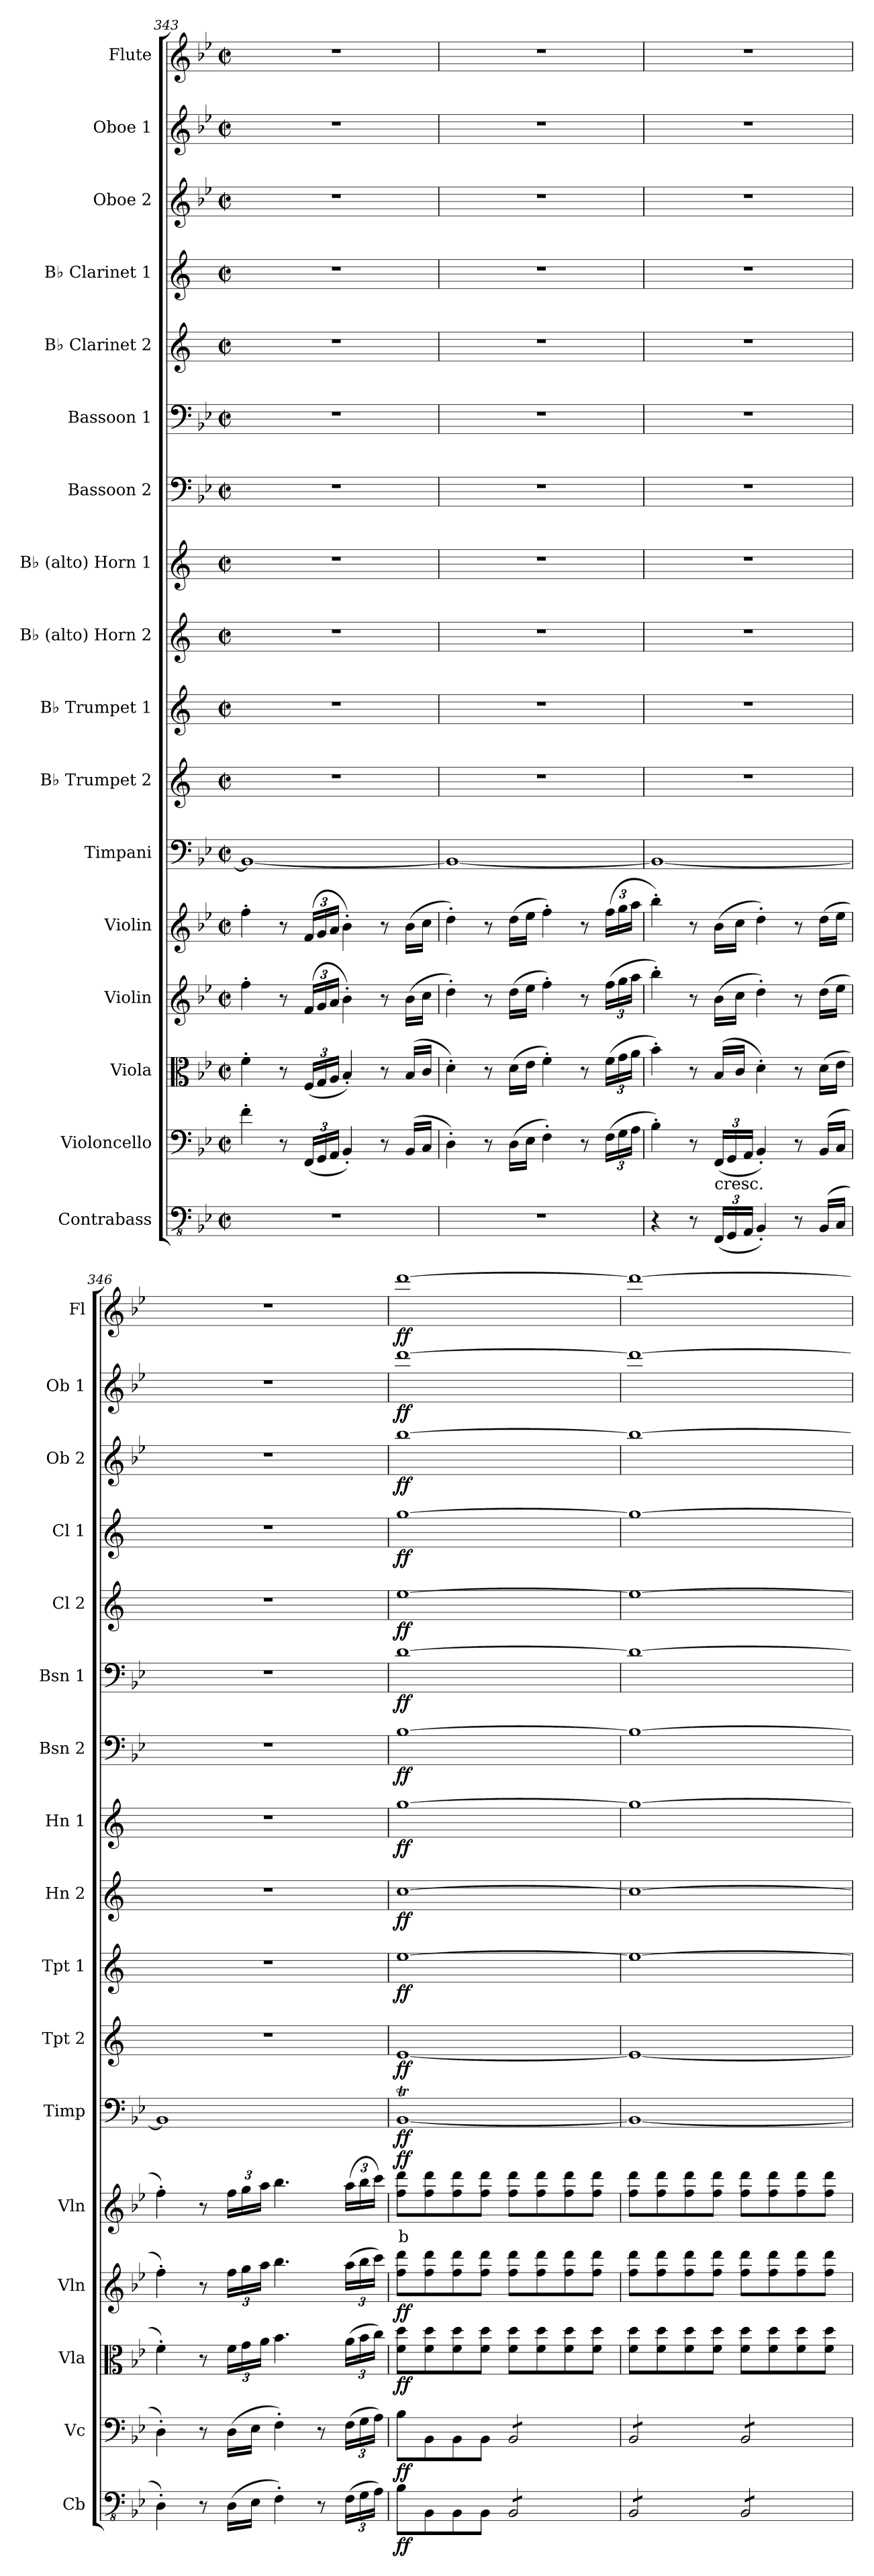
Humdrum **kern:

**kern	**dynam	**kern	**dynam	**kern	**dynam	**kern	**dynam	**kern	**text	**dynam	**kern	**dynam	**kern	**dynam	**kern	**dynam	**kern	**dynam	**kern	**dynam	**kern	**dynam	**kern	**dynam	**kern	**dynam	**kern	**dynam	**kern	**dynam	**kern	**dynam	**kern	**dynam
*part17	*part17	*part16	*part16	*part15	*part15	*part14	*part14	*part13	*part13	*part13	*part12	*part12	*part11	*part11	*part10	*part10	*part9	*part9	*part8	*part8	*part7	*part7	*part6	*part6	*part5	*part5	*part4	*part4	*part3	*part3	*part2	*part2	*part1	*part1
*staff17	*staff17	*staff16	*staff16	*staff15	*staff15	*staff14	*staff14	*staff13	*staff13	*staff13	*staff12	*staff12	*staff11	*staff11	*staff10	*staff10	*staff9	*staff9	*staff8	*staff8	*staff7	*staff7	*staff6	*staff6	*staff5	*staff5	*staff4	*staff4	*staff3	*staff3	*staff2	*staff2	*staff1	*staff1
*I"Contrabass	*	*I"Violoncello	*	*I"Viola	*	*I"Violin	*	*I"Violin	*	*	*I"Timpani	*	*I"B♭ Trumpet 2	*	*I"B♭ Trumpet 1	*	*I"B♭ (alto) Horn 2	*	*I"B♭ (alto) Horn 1	*	*I"Bassoon 2	*	*I"Bassoon 1	*	*I"B♭ Clarinet 2	*	*I"B♭ Clarinet 1	*	*I"Oboe 2	*	*I"Oboe 1	*	*I"Flute	*
*I'Cb	*	*I'Vc	*	*I'Vla	*	*I'Vln	*	*I'Vln	*	*	*I'Timp	*	*I'Tpt 2	*	*I'Tpt 1	*	*I'Hn 2	*	*I'Hn 1	*	*I'Bsn 2	*	*I'Bsn 1	*	*I'Cl 2	*	*I'Cl 1	*	*I'Ob 2	*	*I'Ob 1	*	*I'Fl	*
*clefFv4	*	*clefF4	*	*clefC3	*	*clefG2	*	*clefG2	*	*	*clefF4	*	*clefG2	*	*clefG2	*	*clefG2	*	*clefG2	*	*clefF4	*	*clefF4	*	*clefG2	*	*clefG2	*	*clefG2	*	*clefG2	*	*clefG2	*
*	*	*	*	*	*	*	*	*	*	*	*	*	*ITrd1c2	*	*ITrd1c2	*	*ITrd1c2	*	*ITrd1c2	*	*	*	*	*	*ITrd1c2	*	*ITrd1c2	*	*	*	*	*	*	*
*k[b-e-]	*	*k[b-e-]	*	*k[b-e-]	*	*k[b-e-]	*	*k[b-e-]	*	*	*k[b-e-]	*	*k[b-e-]	*	*k[b-e-]	*	*k[b-e-]	*	*k[b-e-]	*	*k[b-e-]	*	*k[b-e-]	*	*k[b-e-]	*	*k[b-e-]	*	*k[b-e-]	*	*k[b-e-]	*	*k[b-e-]	*
*M2/2	*	*M2/2	*	*M2/2	*	*M2/2	*	*M2/2	*	*	*M2/2	*	*M2/2	*	*M2/2	*	*M2/2	*	*M2/2	*	*M2/2	*	*M2/2	*	*M2/2	*	*M2/2	*	*M2/2	*	*M2/2	*	*M2/2	*
*met(c|)	*	*met(c|)	*	*met(c|)	*	*met(c|)	*	*met(c|)	*	*	*met(c|)	*	*met(c|)	*	*met(c|)	*	*met(c|)	*	*met(c|)	*	*met(c|)	*	*met(c|)	*	*met(c|)	*	*met(c|)	*	*met(c|)	*	*met(c|)	*	*met(c|)	*
=343	=343	=343	=343	=343	=343	=343	=343	=343	=343	=343	=343	=343	=343	=343	=343	=343	=343	=343	=343	=343	=343	=343	=343	=343	=343	=343	=343	=343	=343	=343	=343	=343	=343	=343
1r	.	4f'\	.	4f'\	.	4ff'\	.	4ff'\	.	.	1BB-_	.	1r	.	1r	.	1r	.	1r	.	1r	.	1r	.	1r	.	1r	.	1r	.	1r	.	1r	.
.	.	8r	.	8r	.	8r	.	8r	.	.	.	.	.	.	.	.	.	.	.	.	.	.	.	.	.	.	.	.	.	.	.	.	.	.
*	*	*Xbrackettup	*	*Xbrackettup	*	*Xbrackettup	*	*Xbrackettup	*	*	*	*	*	*	*	*	*	*	*	*	*	*	*	*	*	*	*	*	*	*	*	*	*	*
.	.	(<24FF/LL	.	(<24F/LL	.	(>24f/LL	.	(>24f/LL	.	.	.	.	.	.	.	.	.	.	.	.	.	.	.	.	.	.	.	.	.	.	.	.	.	.
.	.	24GG/	.	24G/	.	24g/	.	24g/	.	.	.	.	.	.	.	.	.	.	.	.	.	.	.	.	.	.	.	.	.	.	.	.	.	.
.	.	24AA/JJ	.	24A/JJ	.	24a/JJ	.	24a/JJ	.	.	.	.	.	.	.	.	.	.	.	.	.	.	.	.	.	.	.	.	.	.	.	.	.	.
.	.	4BB-'/)	.	4B-'/)	.	4b-'\)	.	4b-'\)	.	.	.	.	.	.	.	.	.	.	.	.	.	.	.	.	.	.	.	.	.	.	.	.	.	.
.	.	8r	.	8r	.	8r	.	8r	.	.	.	.	.	.	.	.	.	.	.	.	.	.	.	.	.	.	.	.	.	.	.	.	.	.
.	.	(<16BB-/LL	.	(<16B-/LL	.	(>16b-\LL	.	(>16b-\LL	.	.	.	.	.	.	.	.	.	.	.	.	.	.	.	.	.	.	.	.	.	.	.	.	.	.
.	.	16C/JJ	.	16c/JJ	.	16cc\JJ	.	16cc\JJ	.	.	.	.	.	.	.	.	.	.	.	.	.	.	.	.	.	.	.	.	.	.	.	.	.	.
=344	=344	=344	=344	=344	=344	=344	=344	=344	=344	=344	=344	=344	=344	=344	=344	=344	=344	=344	=344	=344	=344	=344	=344	=344	=344	=344	=344	=344	=344	=344	=344	=344	=344	=344
1r	.	4D'\)	.	4d'\)	.	4dd'\)	.	4dd'\)	.	.	1BB-_	.	1r	.	1r	.	1r	.	1r	.	1r	.	1r	.	1r	.	1r	.	1r	.	1r	.	1r	.
.	.	8r	.	8r	.	8r	.	8r	.	.	.	.	.	.	.	.	.	.	.	.	.	.	.	.	.	.	.	.	.	.	.	.	.	.
.	.	(>16D\LL	.	(>16d\LL	.	(>16dd\LL	.	(>16dd\LL	.	.	.	.	.	.	.	.	.	.	.	.	.	.	.	.	.	.	.	.	.	.	.	.	.	.
.	.	16E-\JJ	.	16e-\JJ	.	16ee-\JJ	.	16ee-\JJ	.	.	.	.	.	.	.	.	.	.	.	.	.	.	.	.	.	.	.	.	.	.	.	.	.	.
.	.	4F'\)	.	4f'\)	.	4ff'\)	.	4ff'\)	.	.	.	.	.	.	.	.	.	.	.	.	.	.	.	.	.	.	.	.	.	.	.	.	.	.
.	.	8r	.	8r	.	8r	.	8r	.	.	.	.	.	.	.	.	.	.	.	.	.	.	.	.	.	.	.	.	.	.	.	.	.	.
.	.	(>24F\LL	.	(>24f\LL	.	(>24ff\LL	.	(>24ff\LL	.	.	.	.	.	.	.	.	.	.	.	.	.	.	.	.	.	.	.	.	.	.	.	.	.	.
.	.	24G\	.	24g\	.	24gg\	.	24gg\	.	.	.	.	.	.	.	.	.	.	.	.	.	.	.	.	.	.	.	.	.	.	.	.	.	.
.	.	24A\JJ	.	24a\JJ	.	24aa\JJ	.	24aa\JJ	.	.	.	.	.	.	.	.	.	.	.	.	.	.	.	.	.	.	.	.	.	.	.	.	.	.
=345	=345	=345	=345	=345	=345	=345	=345	=345	=345	=345	=345	=345	=345	=345	=345	=345	=345	=345	=345	=345	=345	=345	=345	=345	=345	=345	=345	=345	=345	=345	=345	=345	=345	=345
4r	.	4B-'\)	.	4b-'\)	.	4bb-'\)	.	4bb-'\)	.	.	1BB-_	.	1r	.	1r	.	1r	.	1r	.	1r	.	1r	.	1r	.	1r	.	1r	.	1r	.	1r	.
8r	.	8r	.	8r	.	8r	.	8r	.	.	.	.	.	.	.	.	.	.	.	.	.	.	.	.	.	.	.	.	.	.	.	.	.	.
*Xbrackettup	*	*	*	*	*	*	*	*	*	*	*	*	*	*	*	*	*	*	*	*	*	*	*	*	*	*	*	*	*	*	*	*	*	*
!LO:TX:a:t=cresc.	!	!	!	!	!	!	!	!	!	!	!	!	!	!	!	!	!	!	!	!	!	!	!	!	!	!	!	!	!	!	!	!	!	!
(<24FFF/LL	.	(<24FF/LL	.	(>16B-/LL	.	(>16b-\LL	.	(>16b-\LL	.	.	.	.	.	.	.	.	.	.	.	.	.	.	.	.	.	.	.	.	.	.	.	.	.	.
24GGG/	.	24GG/	.	.	.	.	.	.	.	.	.	.	.	.	.	.	.	.	.	.	.	.	.	.	.	.	.	.	.	.	.	.	.	.
.	.	.	.	16c/JJ	.	16cc\JJ	.	16cc\JJ	.	.	.	.	.	.	.	.	.	.	.	.	.	.	.	.	.	.	.	.	.	.	.	.	.	.
24AAA/JJ	.	24AA/JJ	.	.	.	.	.	.	.	.	.	.	.	.	.	.	.	.	.	.	.	.	.	.	.	.	.	.	.	.	.	.	.	.
4BBB-'/)	.	4BB-'/)	.	4d'\)	.	4dd'\)	.	4dd'\)	.	.	.	.	.	.	.	.	.	.	.	.	.	.	.	.	.	.	.	.	.	.	.	.	.	.
8r	.	8r	.	8r	.	8r	.	8r	.	.	.	.	.	.	.	.	.	.	.	.	.	.	.	.	.	.	.	.	.	.	.	.	.	.
(<16BBB-/LL	.	(<16BB-/LL	.	(>16d\LL	.	(>16dd\LL	.	(>16dd\LL	.	.	.	.	.	.	.	.	.	.	.	.	.	.	.	.	.	.	.	.	.	.	.	.	.	.
16CC/JJ	.	16C/JJ	.	16e-\JJ	.	16ee-\JJ	.	16ee-\JJ	.	.	.	.	.	.	.	.	.	.	.	.	.	.	.	.	.	.	.	.	.	.	.	.	.	.
!!LO:PB:g=z
=346	=346	=346	=346	=346	=346	=346	=346	=346	=346	=346	=346	=346	=346	=346	=346	=346	=346	=346	=346	=346	=346	=346	=346	=346	=346	=346	=346	=346	=346	=346	=346	=346	=346	=346
4DD'\)	.	4D'\)	.	4f'\)	.	4ff'\)	.	4ff'\)	.	.	1BB-]	.	1r	.	1r	.	1r	.	1r	.	1r	.	1r	.	1r	.	1r	.	1r	.	1r	.	1r	.
8r	.	8r	.	8r	.	8r	.	8r	.	.	.	.	.	.	.	.	.	.	.	.	.	.	.	.	.	.	.	.	.	.	.	.	.	.
(>16DD\LL	.	(>16D\LL	.	24f\LL	.	24ff\LL	.	24ff\LL	.	.	.	.	.	.	.	.	.	.	.	.	.	.	.	.	.	.	.	.	.	.	.	.	.	.
.	.	.	.	24g\	.	24gg\	.	24gg\	.	.	.	.	.	.	.	.	.	.	.	.	.	.	.	.	.	.	.	.	.	.	.	.	.	.
16EE-\JJ	.	16E-\JJ	.	.	.	.	.	.	.	.	.	.	.	.	.	.	.	.	.	.	.	.	.	.	.	.	.	.	.	.	.	.	.	.
.	.	.	.	24a\JJ	.	24aa\JJ	.	24aa\JJ	.	.	.	.	.	.	.	.	.	.	.	.	.	.	.	.	.	.	.	.	.	.	.	.	.	.
4FF'\)	.	4F'\)	.	4.b-\	.	4.bb-\	.	4.bb-\	.	.	.	.	.	.	.	.	.	.	.	.	.	.	.	.	.	.	.	.	.	.	.	.	.	.
8r	.	8r	.	.	.	.	.	.	.	.	.	.	.	.	.	.	.	.	.	.	.	.	.	.	.	.	.	.	.	.	.	.	.	.
(>24FF\LL	.	(>24F\LL	.	(>24a\LL	.	(>24aa\LL	.	(>24aa\LL	.	.	.	.	.	.	.	.	.	.	.	.	.	.	.	.	.	.	.	.	.	.	.	.	.	.
24GG\	.	24G\	.	24b-\	.	24bb-\	.	24bb-\	.	.	.	.	.	.	.	.	.	.	.	.	.	.	.	.	.	.	.	.	.	.	.	.	.	.
24AA\JJ)	.	24A\JJ)	.	24cc\JJ)	.	24ccc\JJ)	.	24ccc\JJ)	.	.	.	.	.	.	.	.	.	.	.	.	.	.	.	.	.	.	.	.	.	.	.	.	.	.
=347	=347	=347	=347	=347	=347	=347	=347	=347	=347	=347	=347	=347	=347	=347	=347	=347	=347	=347	=347	=347	=347	=347	=347	=347	=347	=347	=347	=347	=347	=347	=347	=347	=347	=347
!	!LO:DY:b	!	!LO:DY:b	!	!LO:DY:b	!	!LO:DY:b	!	!LO:LY:b:color=#FF0000	!LO:DY:b	!	!LO:DY:b	!	!LO:DY:b	!	!LO:DY:b	!	!LO:DY:b	!	!LO:DY:b	!	!LO:DY:b	!	!LO:DY:b	!	!LO:DY:b	!	!LO:DY:b	!	!LO:DY:b	!	!LO:DY:b	!	!LO:DY:b
8BB-\L	ff	8B-\L	ff	8f\ 8dd\L	ff	8ff\ 8ddd\L	ff	8ff\ 8ddd\L	b	ff	[1BB-T	ff	[1d	ff	[1dd	ff	[1b-	ff	[1ff	ff	[1B-	ff	[1d	ff	[1dd	ff	[1ff	ff	[1bb-	ff	[1ddd	ff	[1ddd	ff
8BBB-\	.	8BB-\	.	8f\ 8dd\	.	8ff\ 8ddd\	.	8ff\ 8ddd\	.	.	.	.	.	.	.	.	.	.	.	.	.	.	.	.	.	.	.	.	.	.	.	.	.	.
8BBB-\	.	8BB-\	.	8f\ 8dd\	.	8ff\ 8ddd\	.	8ff\ 8ddd\	.	.	.	.	.	.	.	.	.	.	.	.	.	.	.	.	.	.	.	.	.	.	.	.	.	.
8BBB-\J	.	8BB-\J	.	8f\ 8dd\J	.	8ff\ 8ddd\J	.	8ff\ 8ddd\J	.	.	.	.	.	.	.	.	.	.	.	.	.	.	.	.	.	.	.	.	.	.	.	.	.	.
*tremolo	*	*	*	*	*	*	*	*	*	*	*	*	*	*	*	*	*	*	*	*	*	*	*	*	*	*	*	*	*	*	*	*	*	*
*	*	*tremolo	*	*	*	*	*	*	*	*	*	*	*	*	*	*	*	*	*	*	*	*	*	*	*	*	*	*	*	*	*	*	*	*
8BBB-/L	.	8BB-/L	.	8f\ 8dd\L	.	8ff\ 8ddd\L	.	8ff\ 8ddd\L	.	.	.	.	.	.	.	.	.	.	.	.	.	.	.	.	.	.	.	.	.	.	.	.	.	.
8BBB-/	.	8BB-/	.	8f\ 8dd\	.	8ff\ 8ddd\	.	8ff\ 8ddd\	.	.	.	.	.	.	.	.	.	.	.	.	.	.	.	.	.	.	.	.	.	.	.	.	.	.
8BBB-/	.	8BB-/	.	8f\ 8dd\	.	8ff\ 8ddd\	.	8ff\ 8ddd\	.	.	.	.	.	.	.	.	.	.	.	.	.	.	.	.	.	.	.	.	.	.	.	.	.	.
8BBB-/J	.	8BB-/J	.	8f\ 8dd\J	.	8ff\ 8ddd\J	.	8ff\ 8ddd\J	.	.	.	.	.	.	.	.	.	.	.	.	.	.	.	.	.	.	.	.	.	.	.	.	.	.
=348	=348	=348	=348	=348	=348	=348	=348	=348	=348	=348	=348	=348	=348	=348	=348	=348	=348	=348	=348	=348	=348	=348	=348	=348	=348	=348	=348	=348	=348	=348	=348	=348	=348	=348
8BBB-/L	.	8BB-/L	.	8f\ 8dd\L	.	8ff\ 8ddd\L	.	8ff\ 8ddd\L	.	.	1BB-_	.	1d_	.	1dd_	.	1b-_	.	1ff_	.	1B-_	.	1d_	.	1dd_	.	1ff_	.	1bb-_	.	1ddd_	.	1ddd_	.
8BBB-/	.	8BB-/	.	8f\ 8dd\	.	8ff\ 8ddd\	.	8ff\ 8ddd\	.	.	.	.	.	.	.	.	.	.	.	.	.	.	.	.	.	.	.	.	.	.	.	.	.	.
8BBB-/	.	8BB-/	.	8f\ 8dd\	.	8ff\ 8ddd\	.	8ff\ 8ddd\	.	.	.	.	.	.	.	.	.	.	.	.	.	.	.	.	.	.	.	.	.	.	.	.	.	.
8BBB-/J	.	8BB-/J	.	8f\ 8dd\J	.	8ff\ 8ddd\J	.	8ff\ 8ddd\J	.	.	.	.	.	.	.	.	.	.	.	.	.	.	.	.	.	.	.	.	.	.	.	.	.	.
8BBB-/L	.	8BB-/L	.	8f\ 8dd\L	.	8ff\ 8ddd\L	.	8ff\ 8ddd\L	.	.	.	.	.	.	.	.	.	.	.	.	.	.	.	.	.	.	.	.	.	.	.	.	.	.
8BBB-/	.	8BB-/	.	8f\ 8dd\	.	8ff\ 8ddd\	.	8ff\ 8ddd\	.	.	.	.	.	.	.	.	.	.	.	.	.	.	.	.	.	.	.	.	.	.	.	.	.	.
8BBB-/	.	8BB-/	.	8f\ 8dd\	.	8ff\ 8ddd\	.	8ff\ 8ddd\	.	.	.	.	.	.	.	.	.	.	.	.	.	.	.	.	.	.	.	.	.	.	.	.	.	.
8BBB-/J	.	8BB-/J	.	8f\ 8dd\J	.	8ff\ 8ddd\J	.	8ff\ 8ddd\J	.	.	.	.	.	.	.	.	.	.	.	.	.	.	.	.	.	.	.	.	.	.	.	.	.	.
*	*	*Xtremolo	*	*	*	*	*	*	*	*	*	*	*	*	*	*	*	*	*	*	*	*	*	*	*	*	*	*	*	*	*	*	*	*
*Xtremolo	*	*	*	*	*	*	*	*	*	*	*	*	*	*	*	*	*	*	*	*	*	*	*	*	*	*	*	*	*	*	*	*	*	*
=	=	=	=	=	=	=	=	=	=	=	=	=	=	=	=	=	=	=	=	=	=	=	=	=	=	=	=	=	=	=	=	=	=	=
*-	*-	*-	*-	*-	*-	*-	*-	*-	*-	*-	*-	*-	*-	*-	*-	*-	*-	*-	*-	*-	*-	*-	*-	*-	*-	*-	*-	*-	*-	*-	*-	*-	*-	*-
